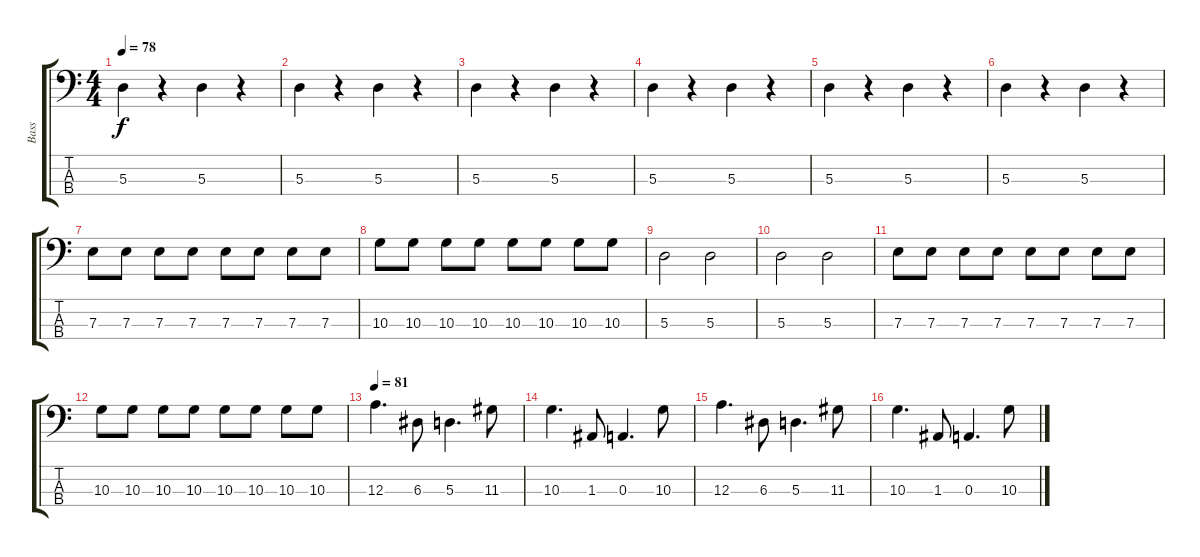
\track ("Bass" "Bass") {instrument electricbassfinger}
\staff {score tabs}
\tuning (G2 D2 A1 E1) {hide}
\ts (4 4)
\tempo 78
\clef f4
\ks c
5.3.4{dy f} r.4 5.3.4 r.4 |
5.3.4 r.4 5.3.4 r.4 |
5.3.4 r.4 5.3.4 r.4 |
5.3.4 r.4 5.3.4 r.4 |
5.3.4 r.4 5.3.4 r.4 |
5.3.4 r.4 5.3.4 r.4 |
7.3.8 7.3.8 7.3.8 7.3.8 7.3.8 7.3.8 7.3.8 7.3.8 |
10.3.8 10.3.8 10.3.8 10.3.8 10.3.8 10.3.8 10.3.8 10.3.8 |
5.3.2 5.3.2 |
5.3.2 5.3.2 |
7.3.8 7.3.8 7.3.8 7.3.8 7.3.8 7.3.8 7.3.8 7.3.8 |
10.3.8 10.3.8 10.3.8 10.3.8 10.3.8 10.3.8 10.3.8 10.3.8 |
\tempo 81
12.3.4{d} 6.3.8 5.3.4{d} 11.3.8 |
10.3.4{d} 1.3.8 0.3.4{d} 10.3.8 |
12.3.4{d} 6.3.8 5.3.4{d} 11.3.8 |
10.3.4{d} 1.3.8 0.3.4{d} 10.3.8
